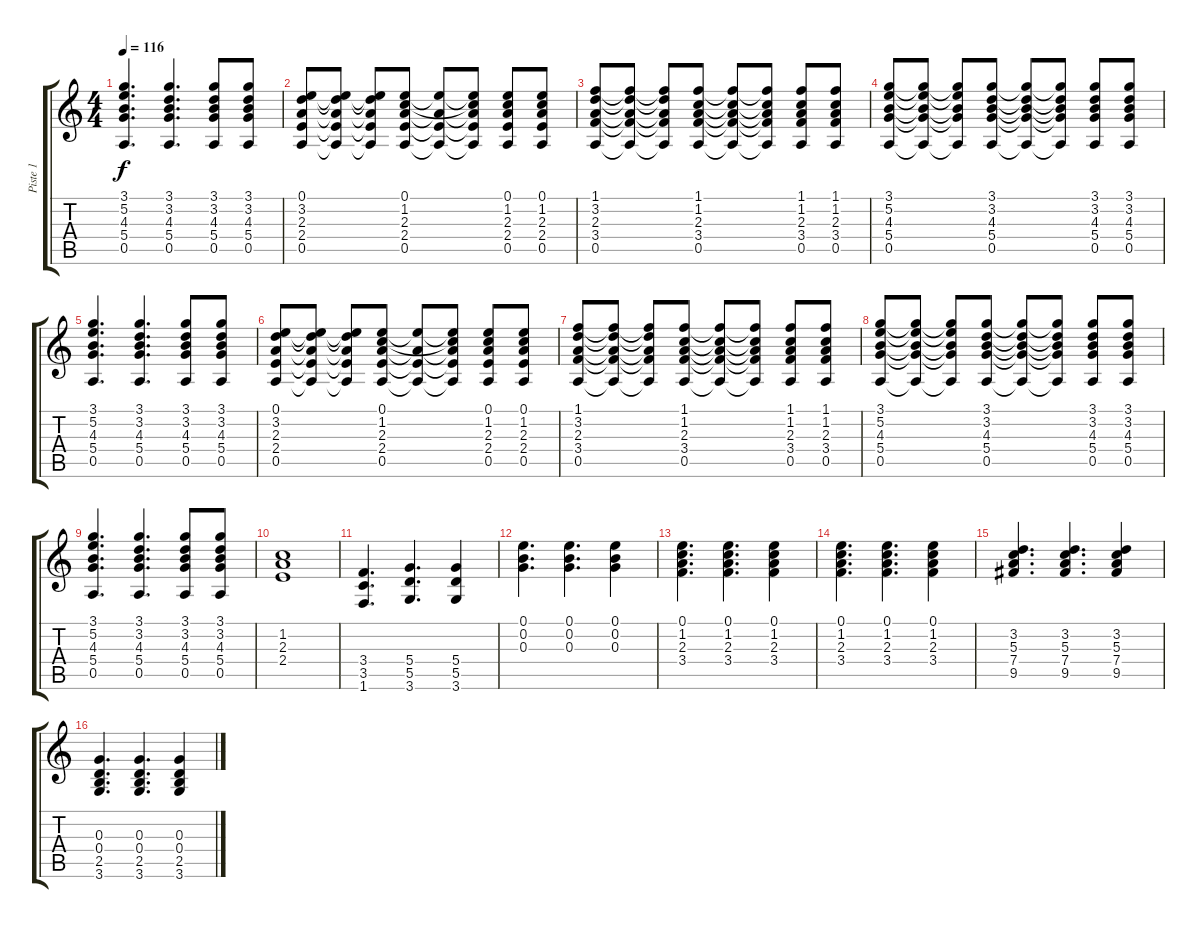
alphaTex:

\track ("Piste 1" "Piste 1") {instrument acousticguitarsteel}
\staff {score tabs}
\tuning (E4 B3 G3 D3 A2 E2) {hide}
\ts (4 4)
\tempo 116
\clef g2
\ks c
(3.1 5.2 4.3 5.4 0.5).4{d dy f} (3.1 3.2 4.3 5.4 0.5).4{d} (3.1 3.2 4.3 5.4 0.5).8 (3.1 3.2 4.3 5.4 0.5).8 |
(0.1 3.2 2.3 2.4 0.5).8 (0.1{t} 3.2{t} 2.3{t} 2.4{t} 0.5{t}).8 (0.1{t} 3.2{t} 2.3{t} 2.4{t} 0.5{t}).8 (0.1 1.2 2.3 2.4 0.5).8 (0.1{t} 2.3{t} 2.4{t} 0.5{t}).8 (0.1{t} 1.2{t} 2.3{t} 2.4{t} 0.5{t}).8 (0.1 1.2 2.3 2.4 0.5).8 (0.1 1.2 2.3 2.4 0.5).8 |
(1.1 3.2 2.3 3.4 0.5).8 (1.1{t} 3.2{t} 2.3{t} 3.4{t} 0.5{t}).8 (1.1{t} 3.2{t} 2.3{t} 3.4{t} 0.5{t}).8 (1.1 1.2 2.3 3.4 0.5).8 (1.1{t} 1.2{t} 2.3{t} 3.4{t} 0.5{t}).8 (1.1{t} 1.2{t} 2.3{t} 3.4{t} 0.5{t}).8 (1.1 1.2 2.3 3.4 0.5).8 (1.1 1.2 2.3 3.4 0.5).8 |
(3.1 5.2 4.3 5.4 0.5).8 (3.1{t} 5.2{t} 4.3{t} 5.4{t} 0.5{t}).8 (3.1{t} 5.2{t} 4.3{t} 5.4{t} 0.5{t}).8 (3.1 3.2 4.3 5.4 0.5).8 (3.1{t} 3.2{t} 4.3{t} 5.4{t} 0.5{t}).8 (3.1{t} 3.2{t} 4.3{t} 5.4{t} 0.5{t}).8 (3.1 3.2 4.3 5.4 0.5).8 (3.1 3.2 4.3 5.4 0.5).8 |
(3.1 5.2 4.3 5.4 0.5).4{d} (3.1 3.2 4.3 5.4 0.5).4{d} (3.1 3.2 4.3 5.4 0.5).8 (3.1 3.2 4.3 5.4 0.5).8 |
(0.1 3.2 2.3 2.4 0.5).8 (0.1{t} 3.2{t} 2.3{t} 2.4{t} 0.5{t}).8 (0.1{t} 3.2{t} 2.3{t} 2.4{t} 0.5{t}).8 (0.1 1.2 2.3 2.4 0.5).8 (0.1{t} 2.3{t} 2.4{t} 0.5{t}).8 (0.1{t} 1.2{t} 2.3{t} 2.4{t} 0.5{t}).8 (0.1 1.2 2.3 2.4 0.5).8 (0.1 1.2 2.3 2.4 0.5).8 |
(1.1 3.2 2.3 3.4 0.5).8 (1.1{t} 3.2{t} 2.3{t} 3.4{t} 0.5{t}).8 (1.1{t} 3.2{t} 2.3{t} 3.4{t} 0.5{t}).8 (1.1 1.2 2.3 3.4 0.5).8 (1.1{t} 1.2{t} 2.3{t} 3.4{t} 0.5{t}).8 (1.1{t} 1.2{t} 2.3{t} 3.4{t} 0.5{t}).8 (1.1 1.2 2.3 3.4 0.5).8 (1.1 1.2 2.3 3.4 0.5).8 |
(3.1 5.2 4.3 5.4 0.5).8 (3.1{t} 5.2{t} 4.3{t} 5.4{t} 0.5{t}).8 (3.1{t} 5.2{t} 4.3{t} 5.4{t} 0.5{t}).8 (3.1 3.2 4.3 5.4 0.5).8 (3.1{t} 3.2{t} 4.3{t} 5.4{t} 0.5{t}).8 (3.1{t} 3.2{t} 4.3{t} 5.4{t} 0.5{t}).8 (3.1 3.2 4.3 5.4 0.5).8 (3.1 3.2 4.3 5.4 0.5).8 |
(3.1 5.2 4.3 5.4 0.5).4{d} (3.1 3.2 4.3 5.4 0.5).4{d} (3.1 3.2 4.3 5.4 0.5).8 (3.1 3.2 4.3 5.4 0.5).8 |
(1.2 2.3 2.4).1 |
(3.4 3.5 1.6).4{d} (5.4 5.5 3.6).4{d} (5.4 5.5 3.6).4 |
(0.1 0.2 0.3).4{d} (0.1 0.2 0.3).4{d} (0.1 0.2 0.3).4 |
(0.1 1.2 2.3 3.4).4{d} (0.1 1.2 2.3 3.4).4{d} (0.1 1.2 2.3 3.4).4 |
(0.1 1.2 2.3 3.4).4{d} (0.1 1.2 2.3 3.4).4{d} (0.1 1.2 2.3 3.4).4 |
(3.2 5.3 7.4 9.5).4{d} (3.2 5.3 7.4 9.5).4{d} (3.2 5.3 7.4 9.5).4 |
(0.3 0.4 2.5 3.6).4{d} (0.3 0.4 2.5 3.6).4{d} (0.3 0.4 2.5 3.6).4
